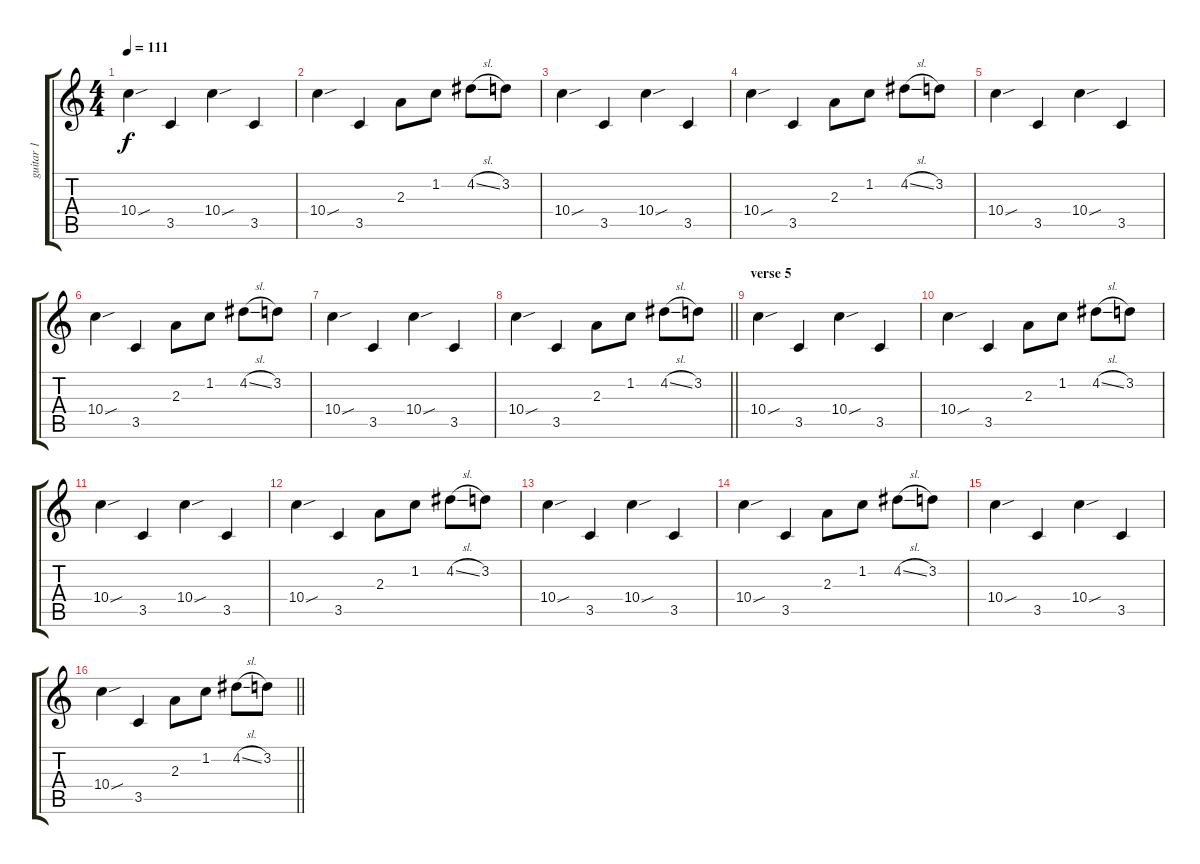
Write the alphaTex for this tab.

\track ("guitar 1" "guitar 1") {instrument overdrivenguitar}
\staff {score tabs}
\tuning (E4 B3 G3 D3 A2 C2) {hide}
\ts (4 4)
\tempo 111
\clef g2
\ks c
10.4{sou}.4{dy f volume 10} 3.5.4 10.4{sou}.4 3.5.4 |
10.4{sou}.4 3.5.4 2.3.8 1.2.8 4.2{sl}.8 3.2.8 |
10.4{sou}.4 3.5.4 10.4{sou}.4 3.5.4 |
10.4{sou}.4 3.5.4 2.3.8 1.2.8 4.2{sl}.8 3.2.8 |
10.4{sou}.4 3.5.4 10.4{sou}.4 3.5.4 |
10.4{sou}.4 3.5.4 2.3.8 1.2.8 4.2{sl}.8 3.2.8 |
10.4{sou}.4 3.5.4 10.4{sou}.4 3.5.4 |
\barLineRight lightlight
10.4{sou}.4 3.5.4 2.3.8 1.2.8 4.2{sl}.8 3.2.8 |
\section ("" "verse 5")
10.4{sou}.4 3.5.4 10.4{sou}.4 3.5.4 |
10.4{sou}.4 3.5.4 2.3.8 1.2.8 4.2{sl}.8 3.2.8 |
10.4{sou}.4 3.5.4 10.4{sou}.4 3.5.4 |
10.4{sou}.4 3.5.4 2.3.8 1.2.8 4.2{sl}.8 3.2.8 |
10.4{sou}.4 3.5.4 10.4{sou}.4 3.5.4 |
10.4{sou}.4 3.5.4 2.3.8 1.2.8 4.2{sl}.8 3.2.8 |
10.4{sou}.4 3.5.4 10.4{sou}.4 3.5.4 |
\barLineRight lightlight
10.4{sou}.4 3.5.4 2.3.8 1.2.8 4.2{sl}.8 3.2.8
